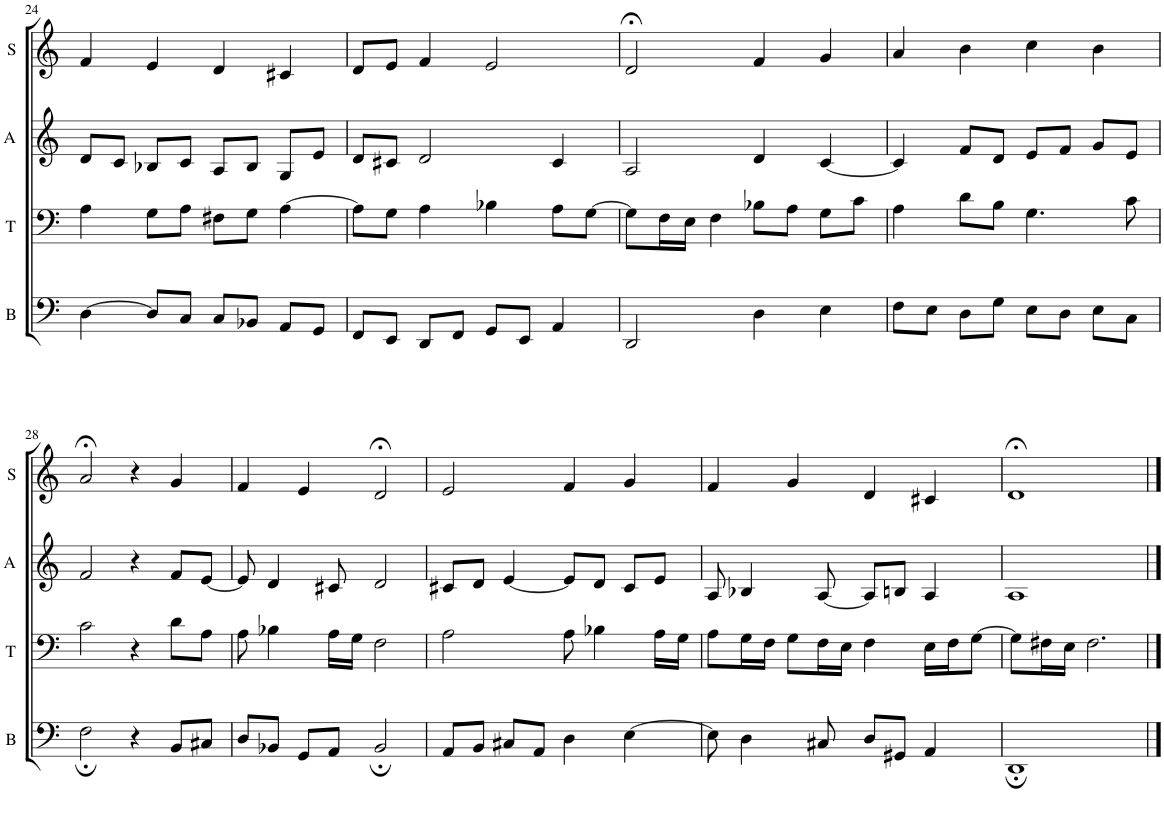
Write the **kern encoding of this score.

**kern	**kern	**kern	**kern
*part4	*part3	*part2	*part1
*staff4	*staff3	*staff2	*staff1
*I"B	*I"T	*I"A	*I"S
*I'B	*I'T	*I'A	*I'S
!!LO:PB:g=z
*clefF4	*clefF4	*clefG2	*clefG2
*k[]	*k[]	*k[]	*k[]
*M4/4	*M4/4	*M4/4	*M4/4
=24	=24	=24	=24
[4D\	4A\	8d/L	4f/
.	.	8c/J	.
8D/L]	8G\L	8B-X/L	4e/
8C/J	8A\J	8c/J	.
8C/L	8F#X\L	8A/L	4d/
8BB-X/J	8G\J	8B-/J	.
8AA/L	[4A\	8G/L	4c#X/
8GG/J	.	8e/J	.
=25	=25	=25	=25
8FF/L	8A\L]	8d/L	8d/L
8EE/J	8G\J	8c#X/J	8e/J
8DD/L	4A\	2d/	4f/
8FF/J	.	.	.
8GG/L	4B-X\	.	2e/
8EE/J	.	.	.
4AA/	8A\L	4c#/	.
.	[8G\J	.	.
=26	=26	=26	=26
2DD/	8G\L]	2A/	2d;</
.	16F\L	.	.
.	16E\JJ	.	.
.	4F\	.	.
4D\	8B-X\L	4d/	4f/
.	8A\J	.	.
4E\	8G\L	[4c/	4g/
.	8c\J	.	.
=27	=27	=27	=27
8F\L	4A\	4c/]	4a/
8E\J	.	.	.
8D\L	8d\L	8f/L	4b\
8G\J	8B\J	8d/J	.
8E\L	4.G\	8e/L	4cc\
8D\J	.	8f/J	.
8E\L	.	8g/L	4b\
8C\J	8c\	8e/J	.
!!LO:LB:g=z
=28	=28	=28	=28
2F;\	2c\	2f/	2a;</
4r	4r	4r	4r
8BB/L	8d\L	8f/L	4g/
8C#X/J	8A\J	[8e/J	.
=29	=29	=29	=29
8D/L	8A\	8e/]	4f/
8BB-X/J	4B-X\	4d/	.
8GG/L	.	.	4e/
8AA/J	16A\LL	8c#X/	.
.	16G\JJ	.	.
2BB-;/	2F\	2d/	2d;</
=30	=30	=30	=30
8AA/L	2A\	8c#X/L	2e/
8BB/J	.	8d/J	.
8C#X/L	.	[4e/	.
8AA/J	.	.	.
4D\	8A\	8e/L]	4f/
.	4B-X\	8d/J	.
[4E\	.	8c#/L	4g/
.	16A\LL	8e/J	.
.	16G\JJ	.	.
=31	=31	=31	=31
8E\]	8A\L	8A/	4f/
4D\	16G\L	4B-X/	.
.	16F\JJ	.	.
.	8G\L	.	4g/
8C#X/	16F\L	[8A/	.
.	16E\JJ	.	.
8D/L	4F\	8A/L]	4d/
8GG#X/J	.	8Bn/J	.
4AA/	16E\LL	4A/	4c#X/
.	16F\J	.	.
.	[8G\J	.	.
=32	=32	=32	=32
1DD;	8G\L]	1A	1d;<
.	16F#X\L	.	.
.	16E\JJ	.	.
.	2.F#\	.	.
==	==	==	==
*-	*-	*-	*-
